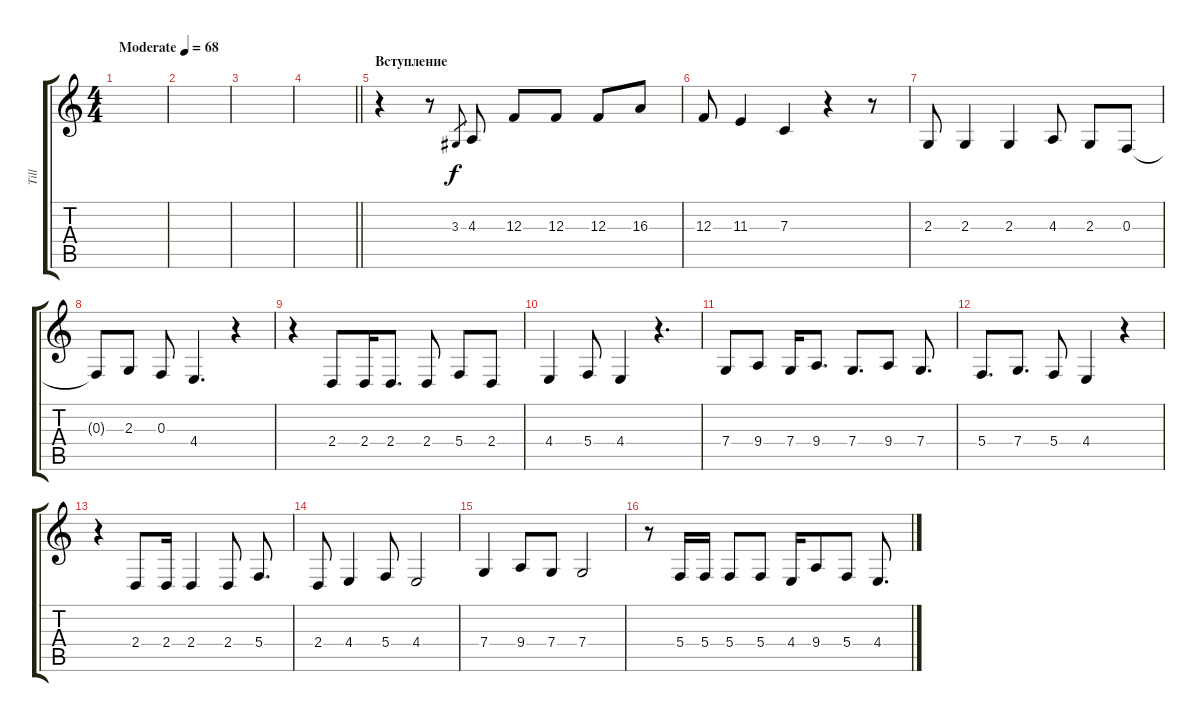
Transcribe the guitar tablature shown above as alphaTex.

\track ("Till" "Till") {mute instrument cello}
\staff {score tabs}
\tuning (D4 A3 F3 C3 G2 C2) {hide}
\ts (4 4)
\tempo (68 "Moderate")
\clef g2
\ks c
|
|
|
\barLineRight lightlight
|
\section ("" "Вступление")
r.4 r.8 3.3.8{gr} 4.3.8 12.3.8 12.3.8 12.3.8 16.3.8 |
12.3.8 11.3.4 7.3.4 r.4 r.8 |
2.3.8 2.3.4 2.3.4 4.3.8 2.3.8 0.3.8 |
0.3{t}.8 2.3.8 0.3.8 4.4.4{d} r.4 |
r.4 2.4.8 2.4.16 2.4.8{d} 2.4.8 5.4.8 2.4.8 |
4.4.4 5.4.8 4.4.4 r.4{d} |
7.4.8 9.4.8 7.4.16 9.4.8{d} 7.4.8{d} 9.4.8 7.4.8{d} |
5.4.8{d} 7.4.8{d} 5.4.8 4.4.4 r.4 |
r.4 2.4.8 2.4.16 2.4.4 2.4.8 5.4.8{d} |
2.4.8 4.4.4 5.4.8 4.4.2 |
7.4.4 9.4.8 7.4.8 7.4.2 |
r.8 5.4.16 5.4.16 5.4.8 5.4.8 4.4.16 9.4.8 5.4.8 4.4.8{d}
